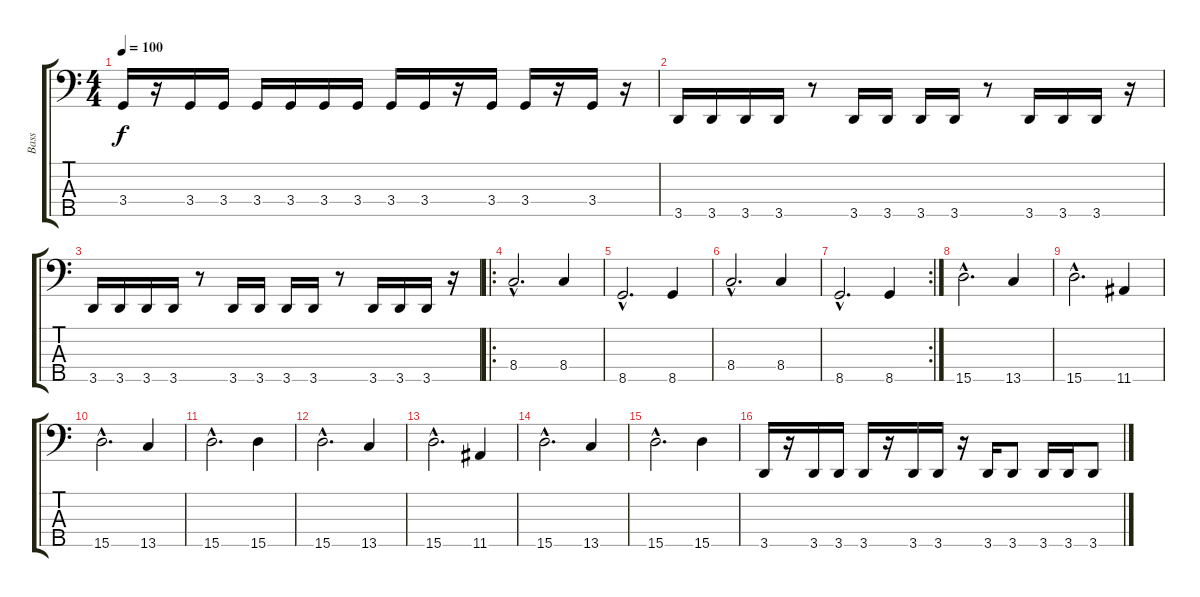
\track ("Bass" "Bass") {instrument electricbasspick}
\staff {score tabs}
\tuning (G2 D2 A1 E1 B0) {hide}
\ts (4 4)
\tempo 100
\clef f4
\ks c
3.4.16{dy f} r.16 3.4.16 3.4.16 3.4.16 3.4.16 3.4.16 3.4.16 3.4.16 3.4.16 r.16 3.4.16 3.4.16 r.16 3.4.16 r.16 |
3.5.16 3.5.16 3.5.16 3.5.16 r.8 3.5.16 3.5.16 3.5.16 3.5.16 r.8 3.5.16 3.5.16 3.5.16 r.16 |
3.5.16 3.5.16 3.5.16 3.5.16 r.8 3.5.16 3.5.16 3.5.16 3.5.16 r.8 3.5.16 3.5.16 3.5.16 r.16 |
\ro
8.4{hac}.2{d} 8.4.4 |
8.5{hac}.2{d} 8.5.4 |
8.4{hac}.2{d} 8.4.4 |
\rc 2
8.5{hac}.2{d} 8.5.4 |
15.5{hac}.2{d} 13.5.4 |
15.5{hac}.2{d} 11.5.4 |
15.5{hac}.2{d} 13.5.4 |
15.5{hac}.2{d} 15.5.4 |
15.5{hac}.2{d} 13.5.4 |
15.5{hac}.2{d} 11.5.4 |
15.5{hac}.2{d} 13.5.4 |
15.5{hac}.2{d} 15.5.4 |
3.5.16 r.16 3.5.16 3.5.16 3.5.16 r.16 3.5.16 3.5.16 r.16 3.5.16 3.5.8 3.5.16 3.5.16 3.5.8
